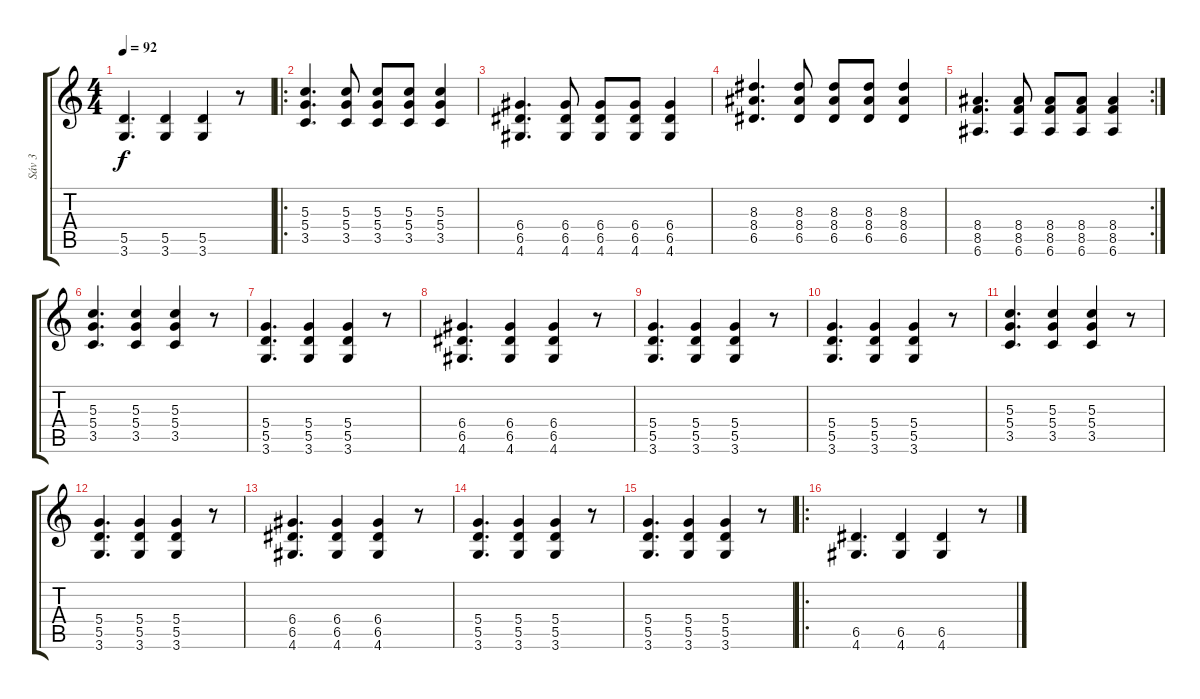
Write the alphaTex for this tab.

\track ("Sáv 3" "Sáv 3") {instrument electricguitarclean}
\staff {score tabs}
\tuning (E4 B3 G3 D3 A2 E2) {hide}
\ts (4 4)
\tempo 92
\clef g2
\ks c
(5.5 3.6).4{d dy f} (5.5 3.6).4 (5.5 3.6).4 r.8 |
\ro
(5.3 5.4 3.5).4{d volume 7} (5.3 5.4 3.5).8 (5.3 5.4 3.5).8 (5.3 5.4 3.5).8 (5.3 5.4 3.5).4 |
(6.4 6.5 4.6).4{d} (6.4 6.5 4.6).8 (6.4 6.5 4.6).8 (6.4 6.5 4.6).8 (6.4 6.5 4.6).4 |
(8.3 8.4 6.5).4{d} (8.3 8.4 6.5).8 (8.3 8.4 6.5).8 (8.3 8.4 6.5).8 (8.3 8.4 6.5).4 |
\rc 2
(8.4 8.5 6.6).4{d} (8.4 8.5 6.6).8 (8.4 8.5 6.6).8 (8.4 8.5 6.6).8 (8.4 8.5 6.6).4 |
(5.3 5.4 3.5).4{d volume 9} (5.3 5.4 3.5).4 (5.3 5.4 3.5).4 r.8 |
(5.4 5.5 3.6).4{d} (5.4 5.5 3.6).4 (5.4 5.5 3.6).4 r.8 |
(6.4 6.5 4.6).4{d} (6.4 6.5 4.6).4 (6.4 6.5 4.6).4 r.8 |
(5.4 5.5 3.6).4{d} (5.4 5.5 3.6).4 (5.4 5.5 3.6).4 r.8 |
(5.4 5.5 3.6).4{d} (5.4 5.5 3.6).4 (5.4 5.5 3.6).4 r.8 |
(5.3 5.4 3.5).4{d} (5.3 5.4 3.5).4 (5.3 5.4 3.5).4 r.8 |
(5.4 5.5 3.6).4{d} (5.4 5.5 3.6).4 (5.4 5.5 3.6).4 r.8 |
(6.4 6.5 4.6).4{d} (6.4 6.5 4.6).4 (6.4 6.5 4.6).4 r.8 |
(5.4 5.5 3.6).4{d} (5.4 5.5 3.6).4 (5.4 5.5 3.6).4 r.8 |
(5.4 5.5 3.6).4{d} (5.4 5.5 3.6).4 (5.4 5.5 3.6).4 r.8 |
\ro
(6.5 4.6).4{d} (6.5 4.6).4 (6.5 4.6).4 r.8
